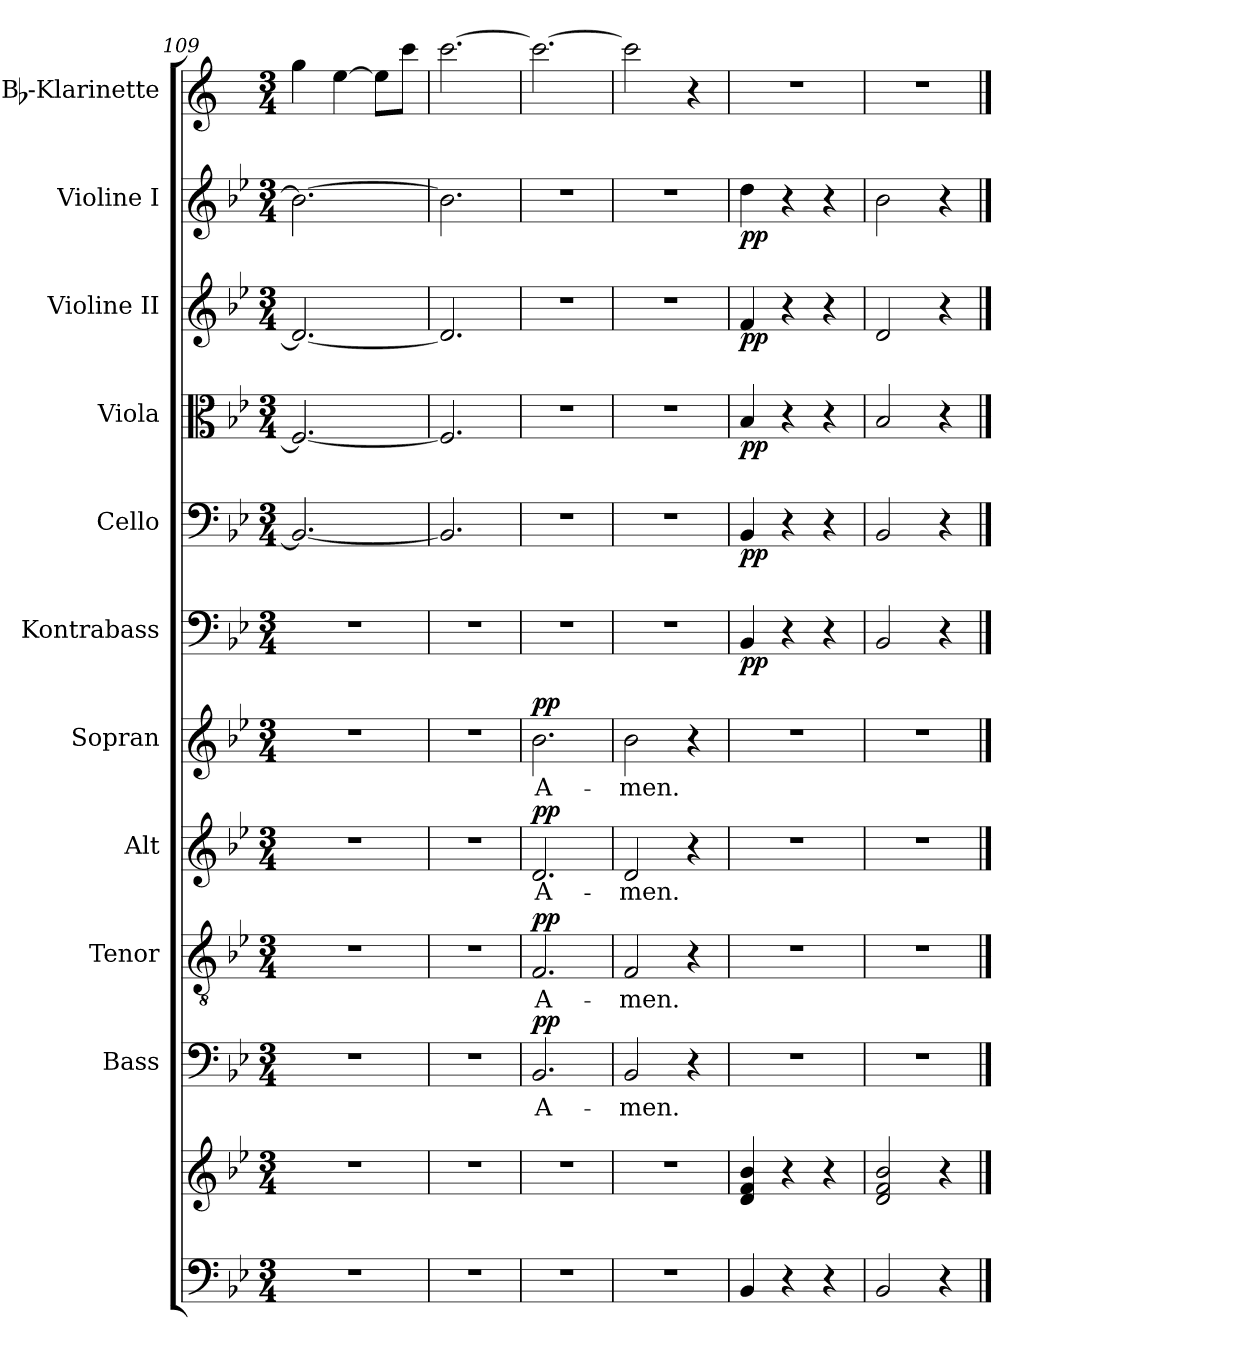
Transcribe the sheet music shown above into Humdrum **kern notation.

**kern	**kern	**kern	**text	**dynam	**kern	**text	**dynam	**kern	**text	**dynam	**kern	**text	**dynam	**kern	**dynam	**kern	**dynam	**kern	**dynam	**kern	**dynam	**kern	**dynam	**kern
*part11	*part11	*part10	*part10	*part10	*part9	*part9	*part9	*part8	*part8	*part8	*part7	*part7	*part7	*part6	*part6	*part5	*part5	*part4	*part4	*part3	*part3	*part2	*part2	*part1
*staff12	*staff11	*staff10	*staff10	*staff10	*staff9	*staff9	*staff9	*staff8	*staff8	*staff8	*staff7	*staff7	*staff7	*staff6	*staff6	*staff5	*staff5	*staff4	*staff4	*staff3	*staff3	*staff2	*staff2	*staff1
*	*	*I"Bass	*	*	*I"Tenor	*	*	*I"Alt	*	*	*I"Sopran	*	*	*I"Kontrabass	*	*I"Cello	*	*I"Viola	*	*I"Violine II	*	*I"Violine I	*	*I"Bb-Klarinette
*	*	*I'B.	*	*	*I'T.	*	*	*I'A.	*	*	*I'S.	*	*	*I'Kb.	*	*	*	*I'Vla.	*	*I'Vl. II	*	*I'Vl. I	*	*I'Bb Kl.
*clefF4	*clefG2	*clefF4	*	*	*clefGv2	*	*	*clefG2	*	*	*clefG2	*	*	*clefF4	*	*clefF4	*	*clefC3	*	*clefG2	*	*clefG2	*	*clefG2
*	*	*	*	*	*	*	*	*	*	*	*	*	*	*ITrd7c12	*	*	*	*	*	*	*	*	*	*ITrd1c2
*k[b-e-]	*k[b-e-]	*k[b-e-]	*	*	*k[b-e-]	*	*	*k[b-e-]	*	*	*k[b-e-]	*	*	*k[b-e-]	*	*k[b-e-]	*	*k[b-e-]	*	*k[b-e-]	*	*k[b-e-]	*	*k[b-e-]
*B-:	*B-:	*B-:	*	*	*B-:	*	*	*B-:	*	*	*B-:	*	*	*B-:	*	*B-:	*	*B-:	*	*B-:	*	*B-:	*	*B-:
*M3/4	*M3/4	*M3/4	*	*	*M3/4	*	*	*M3/4	*	*	*M3/4	*	*	*M3/4	*	*M3/4	*	*M3/4	*	*M3/4	*	*M3/4	*	*M3/4
=109	=109	=109	=109	=109	=109	=109	=109	=109	=109	=109	=109	=109	=109	=109	=109	=109	=109	=109	=109	=109	=109	=109	=109	=109
2.r	2.r	2.r	.	.	2.r	.	.	2.r	.	.	2.r	.	.	2.r	.	2.BB-/_	.	2.F/_	.	2.d/_	.	2.b-\_	.	4ff\
.	.	.	.	.	.	.	.	.	.	.	.	.	.	.	.	.	.	.	.	.	.	.	.	[4dd\
.	.	.	.	.	.	.	.	.	.	.	.	.	.	.	.	.	.	.	.	.	.	.	.	8dd\L]
.	.	.	.	.	.	.	.	.	.	.	.	.	.	.	.	.	.	.	.	.	.	.	.	8bb-\J
=110	=110	=110	=110	=110	=110	=110	=110	=110	=110	=110	=110	=110	=110	=110	=110	=110	=110	=110	=110	=110	=110	=110	=110	=110
2.r	2.r	2.r	.	.	2.r	.	.	2.r	.	.	2.r	.	.	2.r	.	2.BB-/]	.	2.F/]	.	2.d/]	.	2.b-\]	.	[2.bb-\
=111	=111	=111	=111	=111	=111	=111	=111	=111	=111	=111	=111	=111	=111	=111	=111	=111	=111	=111	=111	=111	=111	=111	=111	=111
!	!	!	!LO:LY:b	!LO:DY:a	!	!LO:LY:b	!LO:DY:a	!	!LO:LY:b	!LO:DY:a	!	!LO:LY:b	!LO:DY:a	!	!	!	!	!	!	!	!	!	!	!
2.r	2.r	2.BB-/	A-	pp	2.F/	A-	pp	2.d/	A-	pp	2.b-\	A-	pp	2.r	.	2.r	.	2.r	.	2.r	.	2.r	.	2.bb-\_
=112	=112	=112	=112	=112	=112	=112	=112	=112	=112	=112	=112	=112	=112	=112	=112	=112	=112	=112	=112	=112	=112	=112	=112	=112
!	!	!	!LO:LY:b	!	!	!LO:LY:b	!	!	!LO:LY:b	!	!	!LO:LY:b	!	!	!	!	!	!	!	!	!	!	!	!
2.r	2.r	2BB-/	-men.	.	2F/	-men.	.	2d/	-men.	.	2b-\	-men.	.	2.r	.	2.r	.	2.r	.	2.r	.	2.r	.	2bb-\]
.	.	4r	.	.	4r	.	.	4r	.	.	4r	.	.	.	.	.	.	.	.	.	.	.	.	4r
=113	=113	=113	=113	=113	=113	=113	=113	=113	=113	=113	=113	=113	=113	=113	=113	=113	=113	=113	=113	=113	=113	=113	=113	=113
!	!	!	!	!	!	!	!	!	!	!	!	!	!	!	!LO:DY:b	!	!LO:DY:b	!	!LO:DY:b	!	!LO:DY:b	!	!LO:DY:b	!
4BB-/	4d/ 4f/ 4b-/	2.r	.	.	2.r	.	.	2.r	.	.	2.r	.	.	4BBB-/	pp	4BB-/	pp	4B-/	pp	4f/	pp	4dd\	pp	2.r
4r	4r	.	.	.	.	.	.	.	.	.	.	.	.	4r	.	4r	.	4r	.	4r	.	4r	.	.
4r	4r	.	.	.	.	.	.	.	.	.	.	.	.	4r	.	4r	.	4r	.	4r	.	4r	.	.
=114	=114	=114	=114	=114	=114	=114	=114	=114	=114	=114	=114	=114	=114	=114	=114	=114	=114	=114	=114	=114	=114	=114	=114	=114
2BB-/	2d/ 2f/ 2b-/	2.r	.	.	2.r	.	.	2.r	.	.	2.r	.	.	2BBB-/	.	2BB-/	.	2B-/	.	2d/	.	2b-\	.	2.r
4r	4r	.	.	.	.	.	.	.	.	.	.	.	.	4r	.	4r	.	4r	.	4r	.	4r	.	.
==	==	==	==	==	==	==	==	==	==	==	==	==	==	==	==	==	==	==	==	==	==	==	==	==
*-	*-	*-	*-	*-	*-	*-	*-	*-	*-	*-	*-	*-	*-	*-	*-	*-	*-	*-	*-	*-	*-	*-	*-	*-
